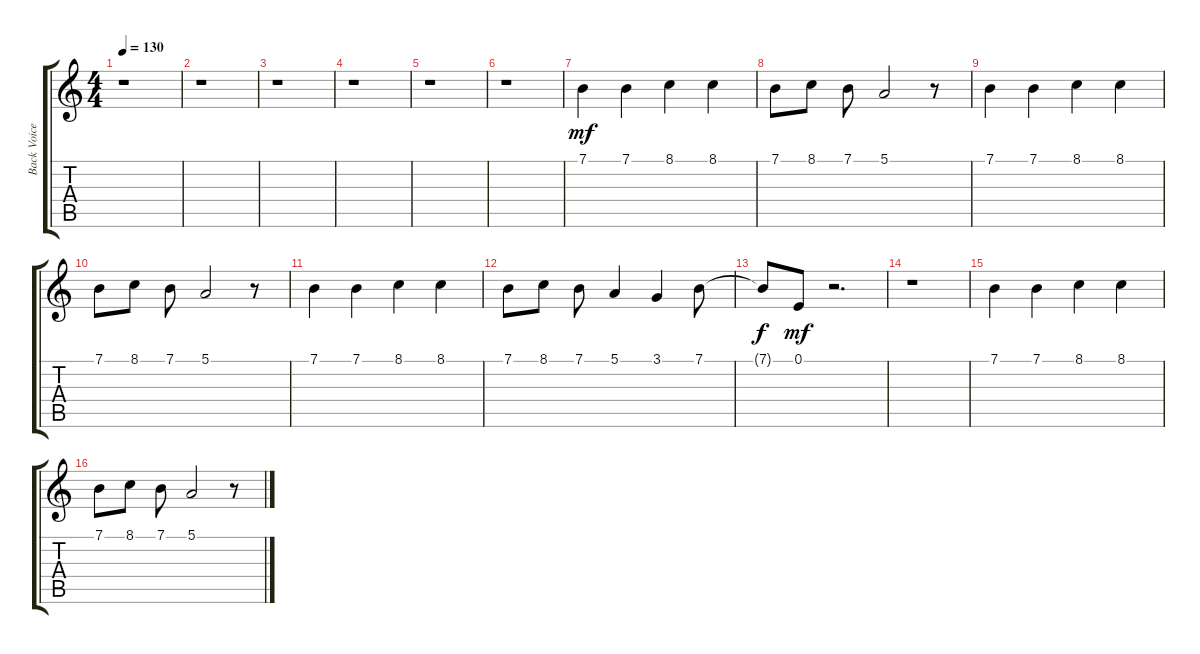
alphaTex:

\track ("Back Voice2" "Back Voice") {instrument panflute}
\staff {score tabs}
\tuning (E4 B3 G3 D3 A2 E2) {hide}
\ts (4 4)
\tempo 130
\clef g2
\ks c
r.1{dy f} |
r.1 |
r.1 |
r.1 |
r.1 |
r.1 |
7.1.4{dy mf} 7.1.4 8.1.4 8.1.4 |
7.1.8 8.1.8 7.1.8 5.1.2 r.8 |
7.1.4 7.1.4 8.1.4 8.1.4 |
7.1.8 8.1.8 7.1.8 5.1.2 r.8 |
7.1.4 7.1.4 8.1.4 8.1.4 |
7.1.8 8.1.8 7.1.8 5.1.4 3.1.4 7.1.8 |
7.1{t}.8{dy f} 0.1.8{dy mf} r.2{d} |
r.1 |
7.1.4 7.1.4 8.1.4 8.1.4 |
7.1.8 8.1.8 7.1.8 5.1.2 r.8
